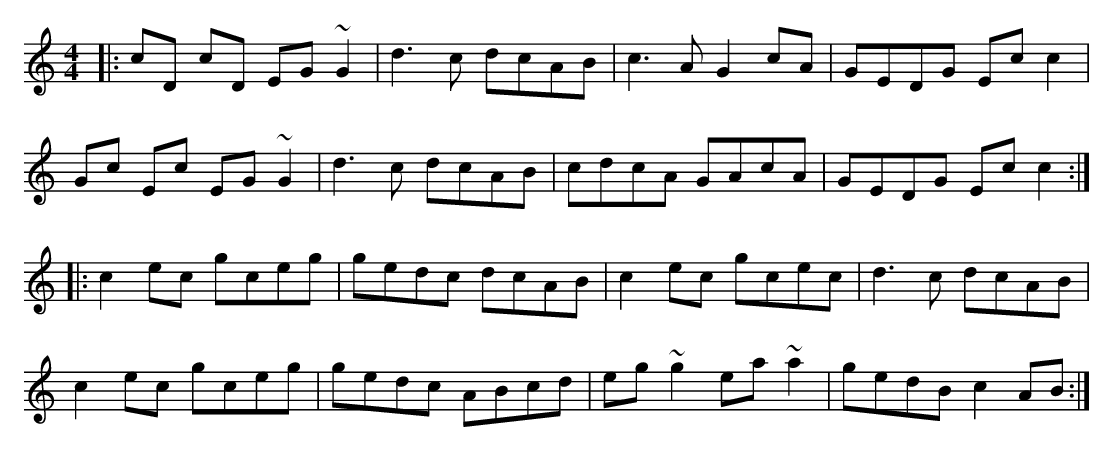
X:1
M:4/4
K:C
|:cD cD EG ~G2|d3c dcAB|c3 A G2cA|GEDG Ec c2|
Gc Ec EG ~G2|d3c dcAB|cdcA GAcA|GEDG Ec c2:|
|:c2 ec gceg|gedc dcAB|c2 ec gcec|d3c dcAB|
c2 ec gceg|gedc ABcd|eg ~g2 ea ~a2|gedB c2AB:|
